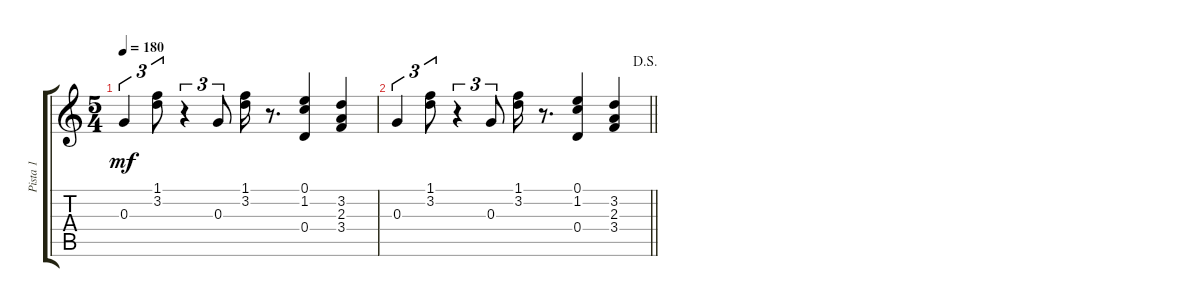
\track ("Pista 1" "Pista 1") {instrument acousticguitarsteel}
\staff {score tabs}
\tuning (E4 B3 G3 D3 A2 E2) {hide}
\ts (5 4)
\tempo 180
\clef g2
\ks c
0.3.4{tu (3 2) dy mf} (1.1 3.2).8{tu (3 2)} r.4{tu (3 2)} 0.3.8{tu (3 2)} (1.1 3.2).16 r.8{d} (0.1 1.2 0.4).4 (3.2 2.3 3.4).4 |
\jump dalsegno
\barLineRight lightlight
0.3.4{tu (3 2)} (1.1 3.2).8{tu (3 2)} r.4{tu (3 2)} 0.3.8{tu (3 2)} (1.1 3.2).16 r.8{d} (0.1 1.2 0.4).4 (3.2 2.3 3.4).4
